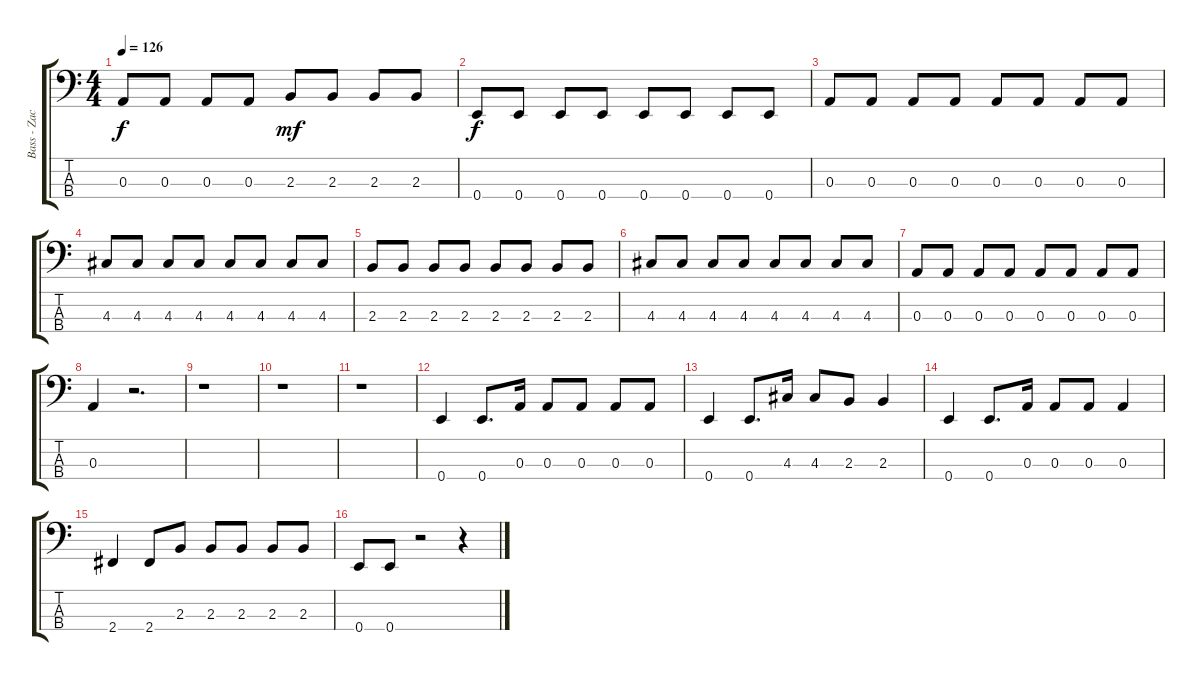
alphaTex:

\track ("Bass - Zack" "Bass - Zac") {instrument electricbassfinger}
\staff {score tabs}
\tuning (G2 D2 A1 E1) {hide}
\ts (4 4)
\tempo 126
\clef f4
\ks c
0.3.8{dy f} 0.3.8 0.3.8 0.3.8 2.3.8{dy mf} 2.3.8 2.3.8 2.3.8 |
0.4.8{dy f} 0.4.8 0.4.8 0.4.8 0.4.8 0.4.8 0.4.8 0.4.8 |
0.3.8 0.3.8 0.3.8 0.3.8 0.3.8 0.3.8 0.3.8 0.3.8 |
4.3.8 4.3.8 4.3.8 4.3.8 4.3.8 4.3.8 4.3.8 4.3.8 |
2.3.8 2.3.8 2.3.8 2.3.8 2.3.8 2.3.8 2.3.8 2.3.8 |
4.3.8 4.3.8 4.3.8 4.3.8 4.3.8 4.3.8 4.3.8 4.3.8 |
0.3.8 0.3.8 0.3.8 0.3.8 0.3.8 0.3.8 0.3.8 0.3.8 |
0.3.4 r.2{d} |
r.1 |
r.1 |
r.1 |
0.4.4 0.4.8{d} 0.3.16 0.3.8 0.3.8 0.3.8 0.3.8 |
0.4.4 0.4.8{d} 4.3.16 4.3.8 2.3.8 2.3.4 |
0.4.4 0.4.8{d} 0.3.16 0.3.8 0.3.8 0.3.4 |
2.4.4 2.4.8 2.3.8 2.3.8 2.3.8 2.3.8 2.3.8 |
0.4.8 0.4.8 r.2 r.4
